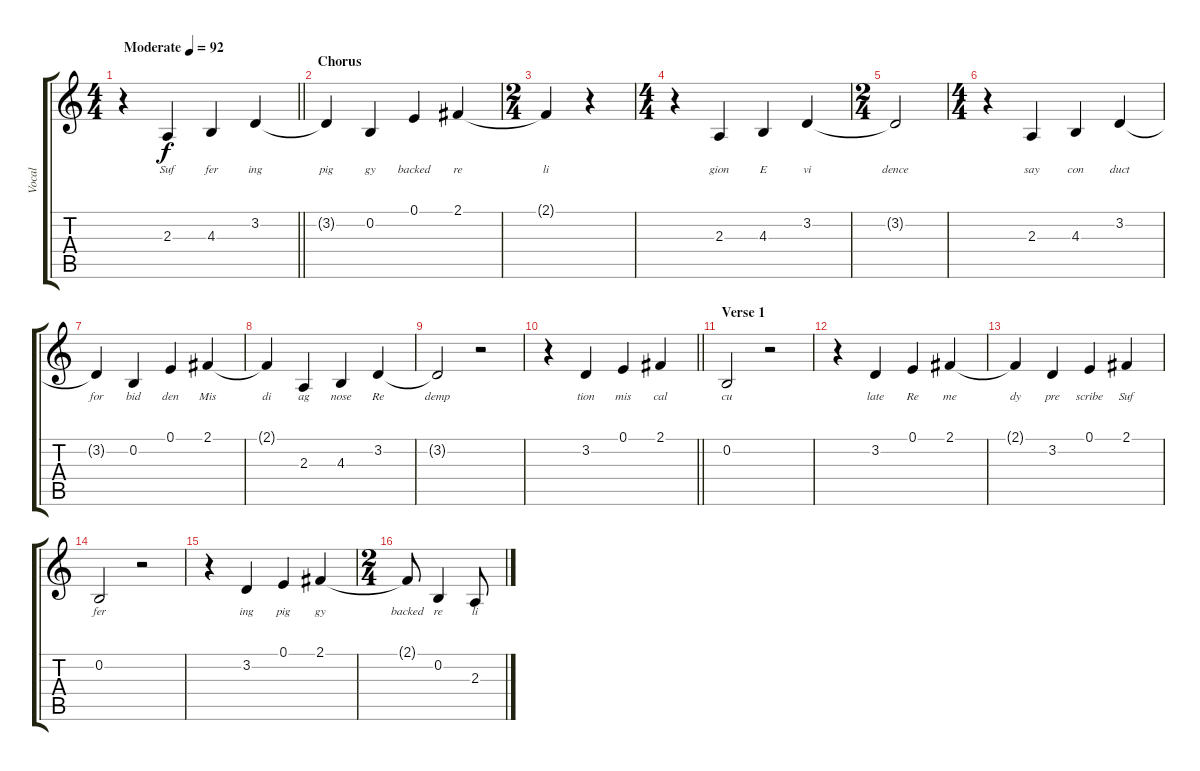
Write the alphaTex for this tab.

\track ("Vocal" "Vocal") {instrument acousticgrandpiano}
\staff {score tabs}
\tuning (E4 B3 G3 D3 A2 E2) {hide}
\ts (4 4)
\tempo (92 "Moderate")
\clef g2
\barLineRight lightlight
\ks c
r.4{dy f instrument acousticgrandpiano} 2.3.4{lyrics (0 "Suf") lyrics (1 "") lyrics (2 "") lyrics (3 "") lyrics (4 "")} 4.3.4{lyrics (0 "fer") lyrics (1 "") lyrics (2 "") lyrics (3 "") lyrics (4 "")} 3.2.4{lyrics (0 "ing") lyrics (1 "") lyrics (2 "") lyrics (3 "") lyrics (4 "")} |
\section ("" "Chorus")
3.2{t}.4{lyrics (0 "pig") lyrics (1 "") lyrics (2 "") lyrics (3 "") lyrics (4 "")} 0.2.4{lyrics (0 "gy") lyrics (1 "") lyrics (2 "") lyrics (3 "") lyrics (4 "")} 0.1.4{lyrics (0 "backed") lyrics (1 "") lyrics (2 "") lyrics (3 "") lyrics (4 "")} 2.1.4{lyrics (0 "re") lyrics (1 "") lyrics (2 "") lyrics (3 "") lyrics (4 "")} |
\ts (2 4)
2.1{t}.4{lyrics (0 "li") lyrics (1 "") lyrics (2 "") lyrics (3 "") lyrics (4 "")} r.4 |
\ts (4 4)
r.4 2.3.4{lyrics (0 "gion") lyrics (1 "") lyrics (2 "") lyrics (3 "") lyrics (4 "")} 4.3.4{lyrics (0 "E") lyrics (1 "") lyrics (2 "") lyrics (3 "") lyrics (4 "")} 3.2.4{lyrics (0 "vi") lyrics (1 "") lyrics (2 "") lyrics (3 "") lyrics (4 "")} |
\ts (2 4)
3.2{t}.2{lyrics (0 "dence") lyrics (1 "") lyrics (2 "") lyrics (3 "") lyrics (4 "")} |
\ts (4 4)
r.4 2.3.4{lyrics (0 "say") lyrics (1 "") lyrics (2 "") lyrics (3 "") lyrics (4 "")} 4.3.4{lyrics (0 "con") lyrics (1 "") lyrics (2 "") lyrics (3 "") lyrics (4 "")} 3.2.4{lyrics (0 "duct") lyrics (1 "") lyrics (2 "") lyrics (3 "") lyrics (4 "")} |
3.2{t}.4{lyrics (0 "for") lyrics (1 "") lyrics (2 "") lyrics (3 "") lyrics (4 "")} 0.2.4{lyrics (0 "bid") lyrics (1 "") lyrics (2 "") lyrics (3 "") lyrics (4 "")} 0.1.4{lyrics (0 "den") lyrics (1 "") lyrics (2 "") lyrics (3 "") lyrics (4 "")} 2.1.4{lyrics (0 "Mis") lyrics (1 "") lyrics (2 "") lyrics (3 "") lyrics (4 "")} |
2.1{t}.4{lyrics (0 "di") lyrics (1 "") lyrics (2 "") lyrics (3 "") lyrics (4 "")} 2.3.4{lyrics (0 "ag") lyrics (1 "") lyrics (2 "") lyrics (3 "") lyrics (4 "")} 4.3.4{lyrics (0 "nose") lyrics (1 "") lyrics (2 "") lyrics (3 "") lyrics (4 "")} 3.2.4{lyrics (0 "Re") lyrics (1 "") lyrics (2 "") lyrics (3 "") lyrics (4 "")} |
3.2{t}.2{lyrics (0 "demp") lyrics (1 "") lyrics (2 "") lyrics (3 "") lyrics (4 "")} r.2 |
\barLineRight lightlight
r.4 3.2.4{lyrics (0 "tion") lyrics (1 "") lyrics (2 "") lyrics (3 "") lyrics (4 "")} 0.1.4{lyrics (0 "mis") lyrics (1 "") lyrics (2 "") lyrics (3 "") lyrics (4 "")} 2.1.4{lyrics (0 "cal") lyrics (1 "") lyrics (2 "") lyrics (3 "") lyrics (4 "")} |
\section ("" "Verse 1")
0.2.2{lyrics (0 "cu") lyrics (1 "") lyrics (2 "") lyrics (3 "") lyrics (4 "")} r.2 |
r.4 3.2.4{lyrics (0 "late") lyrics (1 "") lyrics (2 "") lyrics (3 "") lyrics (4 "")} 0.1.4{lyrics (0 "Re") lyrics (1 "") lyrics (2 "") lyrics (3 "") lyrics (4 "")} 2.1.4{lyrics (0 "me") lyrics (1 "") lyrics (2 "") lyrics (3 "") lyrics (4 "")} |
2.1{t}.4{lyrics (0 "dy") lyrics (1 "") lyrics (2 "") lyrics (3 "") lyrics (4 "")} 3.2.4{lyrics (0 "pre") lyrics (1 "") lyrics (2 "") lyrics (3 "") lyrics (4 "")} 0.1.4{lyrics (0 "scribe") lyrics (1 "") lyrics (2 "") lyrics (3 "") lyrics (4 "")} 2.1.4{lyrics (0 "Suf") lyrics (1 "") lyrics (2 "") lyrics (3 "") lyrics (4 "")} |
0.2.2{lyrics (0 "fer") lyrics (1 "") lyrics (2 "") lyrics (3 "") lyrics (4 "")} r.2 |
r.4 3.2.4{lyrics (0 "ing") lyrics (1 "") lyrics (2 "") lyrics (3 "") lyrics (4 "")} 0.1.4{lyrics (0 "pig") lyrics (1 "") lyrics (2 "") lyrics (3 "") lyrics (4 "")} 2.1.4{lyrics (0 "gy") lyrics (1 "") lyrics (2 "") lyrics (3 "") lyrics (4 "")} |
\ts (2 4)
2.1{t}.8{lyrics (0 "backed") lyrics (1 "") lyrics (2 "") lyrics (3 "") lyrics (4 "")} 0.2.4{lyrics (0 "re") lyrics (1 "") lyrics (2 "") lyrics (3 "") lyrics (4 "")} 2.3.8{lyrics (0 "li") lyrics (1 "") lyrics (2 "") lyrics (3 "") lyrics (4 "")}
